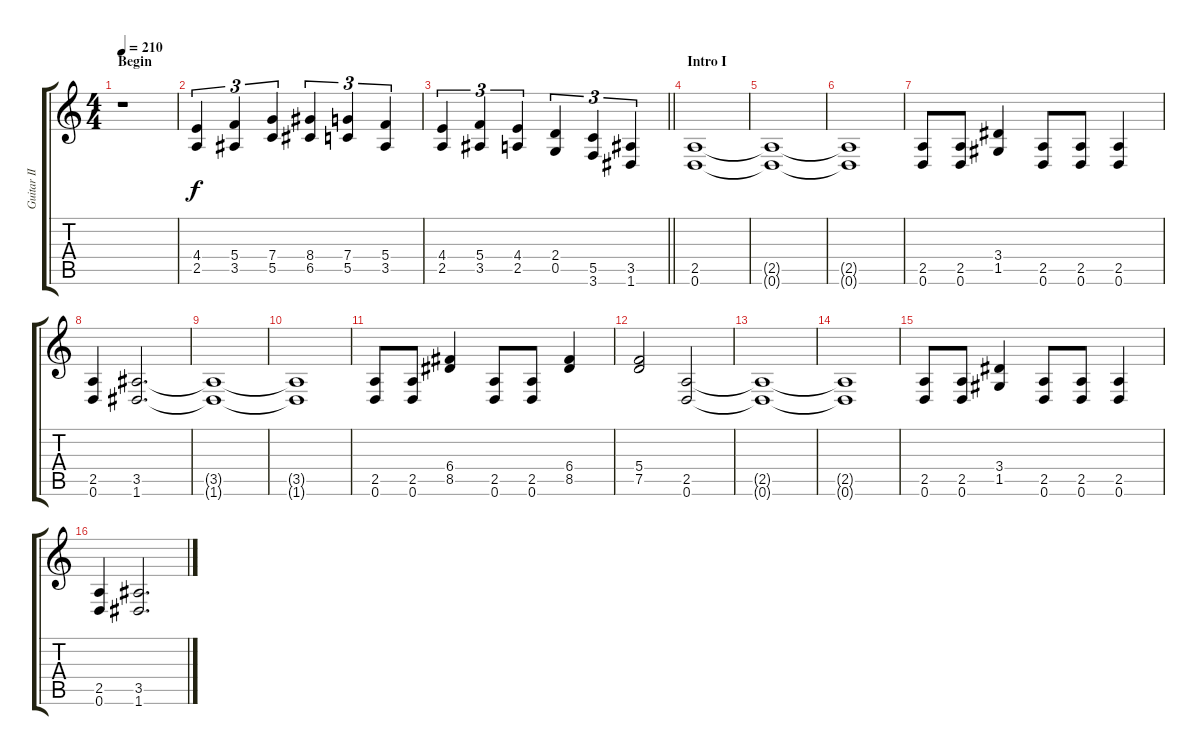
\track ("Guitar II" "Guitar II") {instrument distortionguitar}
\staff {score tabs}
\tuning (D4 A3 F3 C3 G2 D2) {hide}
\ts (4 4)
\section ("" "Begin")
\tempo 210
\clef g2
\ks c
r.1{dy f instrument distortionguitar} |
(4.4 2.5).4{tu (3 2)} (5.4 3.5).4{tu (3 2)} (7.4 5.5).4{tu (3 2)} (8.4 6.5).4{tu (3 2)} (7.4 5.5).4{tu (3 2)} (5.4 3.5).4{tu (3 2)} |
\barLineRight lightlight
(4.4 2.5).4{tu (3 2)} (5.4 3.5).4{tu (3 2)} (4.4 2.5).4{tu (3 2)} (2.4 0.5).4{tu (3 2)} (5.5 3.6).4{tu (3 2)} (3.5 1.6).4{tu (3 2)} |
\section ("" "Intro I")
(2.5 0.6).1 |
(2.5{t} 0.6{t}).1 |
(2.5{t} 0.6{t}).1 |
(2.5 0.6).8 (2.5 0.6).8 (3.4 1.5).4 (2.5 0.6).8 (2.5 0.6).8 (2.5 0.6).4 |
(2.5 0.6).4 (3.5 1.6).2{d} |
(3.5{t} 1.6{t}).1 |
(3.5{t} 1.6{t}).1 |
(2.5 0.6).8 (2.5 0.6).8 (6.4 8.5).4 (2.5 0.6).8 (2.5 0.6).8 (6.4 8.5).4 |
(5.4 7.5).2 (2.5 0.6).2 |
(2.5{t} 0.6{t}).1 |
(2.5{t} 0.6{t}).1 |
(2.5 0.6).8 (2.5 0.6).8 (3.4 1.5).4 (2.5 0.6).8 (2.5 0.6).8 (2.5 0.6).4 |
(2.5 0.6).4 (3.5 1.6).2{d}
